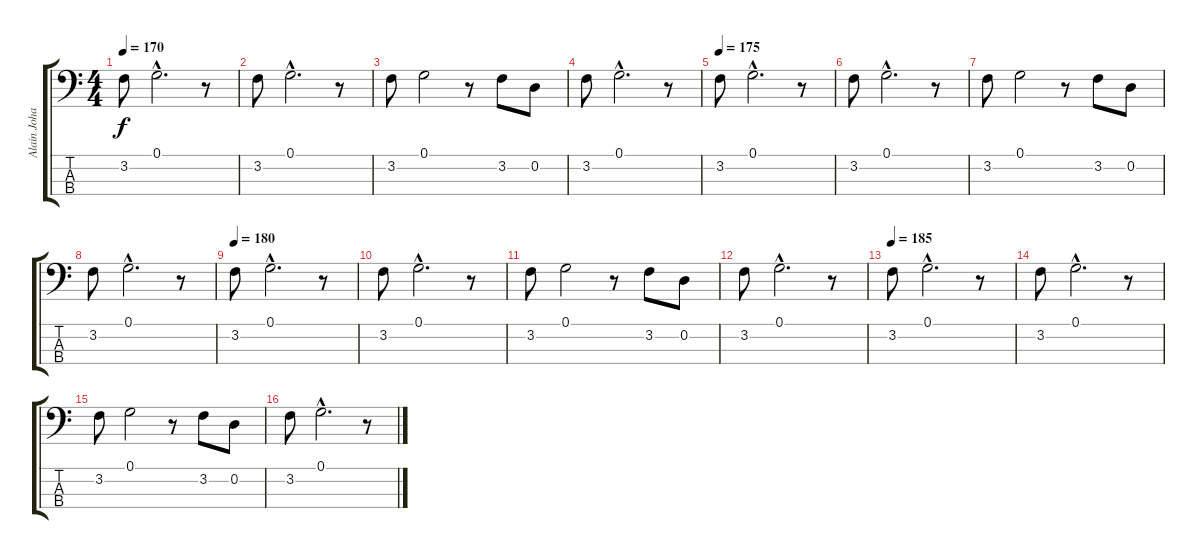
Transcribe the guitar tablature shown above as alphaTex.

\track ("Alain Johannes - bass" "Alain Joha") {instrument electricbasspick}
\staff {score tabs}
\tuning (G2 D2 A1 D1) {hide}
\ts (4 4)
\tempo 170
\clef f4
\ks c
3.2.8{dy f} 0.1{hac}.2{d} r.8 |
3.2.8 0.1{hac}.2{d} r.8 |
3.2.8 0.1.2 r.8 3.2.8 0.2.8 |
3.2.8 0.1{hac}.2{d} r.8 |
\tempo 175
3.2.8 0.1{hac}.2{d} r.8 |
3.2.8 0.1{hac}.2{d} r.8 |
3.2.8 0.1.2 r.8 3.2.8 0.2.8 |
3.2.8 0.1{hac}.2{d} r.8 |
\section ("" "")
\tempo 180
3.2.8 0.1{hac}.2{d} r.8 |
3.2.8 0.1{hac}.2{d} r.8 |
3.2.8 0.1.2 r.8 3.2.8 0.2.8 |
3.2.8 0.1{hac}.2{d} r.8 |
\tempo 185
3.2.8 0.1{hac}.2{d} r.8 |
3.2.8 0.1{hac}.2{d} r.8 |
3.2.8 0.1.2 r.8 3.2.8 0.2.8 |
3.2.8 0.1{hac}.2{d} r.8
